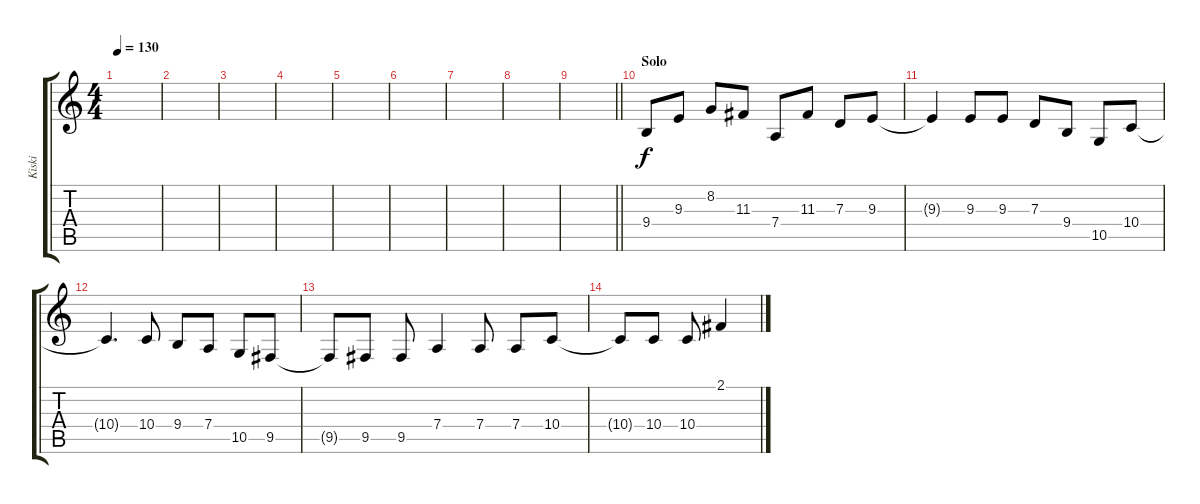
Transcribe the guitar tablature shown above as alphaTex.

\track ("Kiski" "Kiski") {instrument musicbox}
\staff {score tabs}
\tuning (E4 B3 G3 D3 A2 E2) {hide}
\ts (4 4)
\tempo 130
\clef g2
\ks c
|
|
|
|
|
|
|
|
\barLineRight lightlight
|
\section ("" "Solo")
9.4.8{dy f} 9.3.8 8.2.8 11.3.8 7.4.8 11.3.8 7.3.8 9.3.8 |
9.3{t}.4 9.3.8 9.3.8 7.3.8 9.4.8 10.5.8 10.4.8 |
10.4{t}.4{d} 10.4.8 9.4.8 7.4.8 10.5.8 9.5.8 |
9.5{t}.8 9.5.8 9.5.8 7.4.4 7.4.8 7.4.8 10.4.8 |
10.4{t}.8 10.4.8 10.4.8 2.1.4
